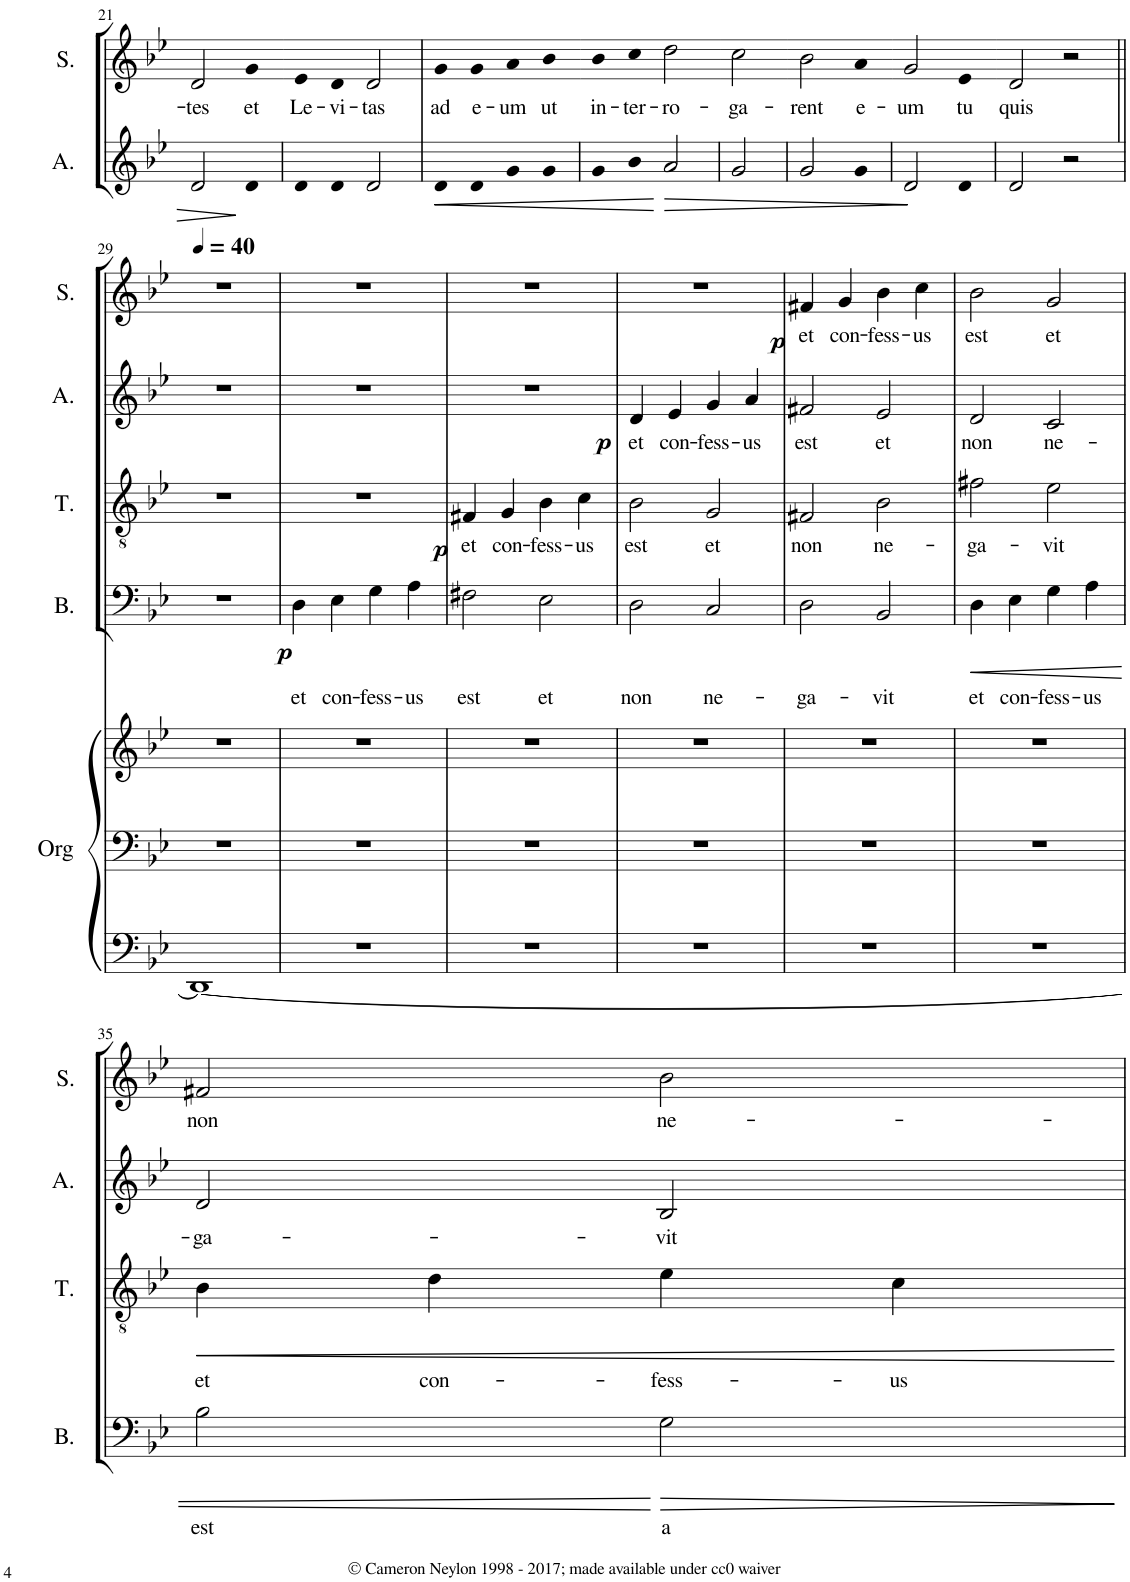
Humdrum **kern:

**kern	**kern	**text	**dynam	**kern	**text	**dynam	**kern	**text	**dynam	**kern	**text	**dynam
*part5	*part4	*part4	*part4	*part3	*part3	*part3	*part2	*part2	*part2	*part1	*part1	*part1
*staff5	*staff4	*staff4	*staff4	*staff3	*staff3	*staff3	*staff2	*staff2	*staff2	*staff1	*staff1	*staff1
*I"Organ	*I"Bass	*	*	*I"Tenor	*	*	*I"Alto	*	*	*I"Soprano	*	*
*I'Org	*I'B.	*	*	*I'T.	*	*	*I'A.	*	*	*I'S.	*	*
!!LO:PB:g=z
*clefF4	*clefF4	*	*	*clefGv2	*	*	*clefG2	*	*	*clefG2	*	*
*k[b-e-]	*k[b-e-]	*	*	*k[b-e-]	*	*	*k[b-e-]	*	*	*k[b-e-]	*	*
*B-:	*B-:	*	*	*B-:	*	*	*B-:	*	*	*B-:	*	*
*M4/4	*M4/4	*	*	*M4/4	*	*	*M4/4	*	*	*M4/4	*	*
=21	=21	=21	=21	=21	=21	=21	=21	=21	=21	=21	=21	=21
!	!	!	!	!	!	!	!	!	!	!	!LO:LY:b	!
2.r	1r	.	.	1r	.	.	2d/	.	.	2d/	-tes	.
!	!	!	!	!	!	!	!	!	!	!	!LO:LY:b	!
.	.	.	.	.	.	.	4d	.	.	4g	et	.
4ryy	.	.	.	.	.	.	4ryy	.	.	4ryy	.	.
=22-	=22-	=22-	=22-	=22-	=22-	=22-	=22-	=22-	=22-	=22-	=22-	=22-
!	!	!	!	!	!	!	!	!	!	!	!LO:LY:b	!
1r	1r	.	.	1r	.	.	4d	.	.	4e-	Le-	.
!	!	!	!	!	!	!	!	!	!	!	!LO:LY:b	!
.	.	.	.	.	.	.	4d	.	.	4d	-vi-	.
!	!	!	!	!	!	!	!	!	!	!	!LO:LY:b	!
.	.	.	.	.	.	.	2d/	.	.	2d/	-tas	.
=23	=23	=23	=23	=23	=23	=23	=23	=23	=23	=23	=23	=23
!	!	!	!	!	!	!	!	!	!LO:HP:b	!	!LO:LY:b	!
1r	1r	.	.	1r	.	.	4d	.	<	4g	ad	.
!	!	!	!	!	!	!	!	!	!	!	!LO:LY:b	!
.	.	.	.	.	.	.	4d	.	.	4g	e-	.
!	!	!	!	!	!	!	!	!	!	!	!LO:LY:b	!
.	.	.	.	.	.	.	4g	.	.	4a	-um	.
!	!	!	!	!	!	!	!	!	!	!	!LO:LY:b	!
.	.	.	.	.	.	.	4g	.	.	4b-	ut	.
=24-	=24-	=24-	=24-	=24-	=24-	=24-	=24-	=24-	=24-	=24-	=24-	=24-
!	!	!	!	!	!	!	!	!	!	!	!LO:LY:b	!
1r	1r	.	.	1r	.	.	4g	.	.	4b-	in-	.
!	!	!	!	!	!	!	!	!	!	!	!LO:LY:b	!
.	.	.	.	.	.	.	4b-	.	.	4cc	-ter-	.
!	!	!	!	!	!	!	!	!	!LO:HP:b	!	!LO:LY:b	!
.	.	.	.	.	.	.	2a/	.	>	2dd\	-ro-	.
.	.	.	.	.	.	.	.	.	[	.	.	.
=25-	=25-	=25-	=25-	=25-	=25-	=25-	=25-	=25-	=25-	=25-	=25-	=25-
!	!	!	!	!	!	!	!	!	!	!	!LO:LY:b	!
2r	1r	.	.	1r	.	.	2g/	.	.	2cc\	-ga-	.
2ryy	.	.	.	.	.	.	2ryy	.	.	2ryy	.	.
=26-	=26-	=26-	=26-	=26-	=26-	=26-	=26-	=26-	=26-	=26-	=26-	=26-
!	!	!	!	!	!	!	!	!	!	!	!LO:LY:b	!
2.r	1r	.	.	1r	.	.	2g/	.	.	2b-\	-rent	.
!	!	!	!	!	!	!	!	!	!	!	!LO:LY:b	!
.	.	.	.	.	.	.	4g	.	.	4a	e-	.
4ryy	.	.	.	.	.	.	4ryy	.	.	4ryy	.	.
=27-	=27-	=27-	=27-	=27-	=27-	=27-	=27-	=27-	=27-	=27-	=27-	=27-
!	!	!	!	!	!	!	!	!	!	!	!LO:LY:b	!
2.r	1r	.	.	1r	.	.	2d/	.	.	2g/	-um	.
!	!	!	!	!	!	!	!	!	!	!	!LO:LY:b	!
.	.	.	.	.	.	.	4d	.	]	4e-	tu	.
4ryy	.	.	.	.	.	.	4ryy	.	.	4ryy	.	.
=28-	=28-	=28-	=28-	=28-	=28-	=28-	=28-	=28-	=28-	=28-	=28-	=28-
!	!	!	!	!	!	!	!	!	!	!	!LO:LY:b	!
1r	1r	.	.	1r	.	.	2d/	.	.	2d/	quis	.
.	.	.	.	.	.	.	2r	.	.	2r	.	.
!!LO:LB:g=z
=29||	=29||	=29||	=29||	=29||	=29||	=29||	=29||	=29||	=29||	=29||	=29||	=29||
*	*	*	*	*	*	*	*	*	*	*MM40	*	*
1DD_	1r	.	.	1r	.	.	1r	.	.	1r	.	.
=30	=30	=30	=30	=30	=30	=30	=30	=30	=30	=30	=30	=30
!	!	!LO:LY:b	!LO:DY:b	!	!	!	!	!	!	!	!	!
1r	4D\	et	p	1r	.	.	1r	.	.	1r	.	.
!	!	!LO:LY:b	!	!	!	!	!	!	!	!	!	!
.	4E-\	con-	.	.	.	.	.	.	.	.	.	.
!	!	!LO:LY:b	!	!	!	!	!	!	!	!	!	!
.	4G\	-fess-	.	.	.	.	.	.	.	.	.	.
!	!	!LO:LY:b	!	!	!	!	!	!	!	!	!	!
.	4A\	-us	.	.	.	.	.	.	.	.	.	.
=31	=31	=31	=31	=31	=31	=31	=31	=31	=31	=31	=31	=31
!	!	!LO:LY:b	!	!	!LO:LY:b	!LO:DY:b	!	!	!	!	!	!
1r	2F#X\	est	.	4F#X/	et	p	1r	.	.	1r	.	.
!	!	!	!	!	!LO:LY:b	!	!	!	!	!	!	!
.	.	.	.	4G/	con-	.	.	.	.	.	.	.
!	!	!LO:LY:b	!	!	!LO:LY:b	!	!	!	!	!	!	!
.	2E-\	et	.	4B-\	-fess-	.	.	.	.	.	.	.
!	!	!	!	!	!LO:LY:b	!	!	!	!	!	!	!
.	.	.	.	4c\	-us	.	.	.	.	.	.	.
=32	=32	=32	=32	=32	=32	=32	=32	=32	=32	=32	=32	=32
!	!	!LO:LY:b	!	!	!LO:LY:b	!	!	!LO:LY:b	!LO:DY:b	!	!	!
1r	2D\	non	.	2B-\	est	.	4d/	et	p	1r	.	.
!	!	!	!	!	!	!	!	!LO:LY:b	!	!	!	!
.	.	.	.	.	.	.	4e-/	con-	.	.	.	.
!	!	!LO:LY:b	!	!	!LO:LY:b	!	!	!LO:LY:b	!	!	!	!
.	2C/	ne-	.	2G/	et	.	4g/	-fess-	.	.	.	.
!	!	!	!	!	!	!	!	!LO:LY:b	!	!	!	!
.	.	.	.	.	.	.	4a/	-us	.	.	.	.
=33	=33	=33	=33	=33	=33	=33	=33	=33	=33	=33	=33	=33
!	!	!LO:LY:b	!	!	!LO:LY:b	!	!	!LO:LY:b	!	!	!LO:LY:b	!LO:DY:b
1r	2D\	-ga-	.	2F#X/	non	.	2f#X/	est	.	4f#X/	et	p
!	!	!	!	!	!	!	!	!	!	!	!LO:LY:b	!
.	.	.	.	.	.	.	.	.	.	4g/	con-	.
!	!	!LO:LY:b	!	!	!LO:LY:b	!	!	!LO:LY:b	!	!	!LO:LY:b	!
.	2BB-/	-vit	.	2B-\	ne-	.	2e-/	et	.	4b-\	-fess-	.
!	!	!	!	!	!	!	!	!	!	!	!LO:LY:b	!
.	.	.	.	.	.	.	.	.	.	4cc\	-us	.
=34	=34	=34	=34	=34	=34	=34	=34	=34	=34	=34	=34	=34
!	!	!LO:LY:b	!LO:HP:b	!	!LO:LY:b	!	!	!LO:LY:b	!	!	!LO:LY:b	!
1r	4D\	et	<	2f#X\	-ga-	.	2d/	non	.	2b-\	est	.
!	!	!LO:LY:b	!	!	!	!	!	!	!	!	!	!
.	4E-\	con-	.	.	.	.	.	.	.	.	.	.
!	!	!LO:LY:b	!	!	!LO:LY:b	!	!	!LO:LY:b	!	!	!LO:LY:b	!
.	4G\	-fess-	.	2e-\	-vit	.	2c/	ne-	.	2g/	et	.
!	!	!LO:LY:b	!	!	!	!	!	!	!	!	!	!
.	4A\	-us	.	.	.	.	.	.	.	.	.	.
!!LO:LB:g=z
=35	=35	=35	=35	=35	=35	=35	=35	=35	=35	=35	=35	=35
!	!	!LO:LY:b	!	!	!LO:LY:b	!LO:HP:b	!	!LO:LY:b	!	!	!LO:LY:b	!
1r	2B-\	est	.	4B-\	et	<	2d/	-ga-	.	2f#X/	non	.
!	!	!	!	!	!LO:LY:b	!	!	!	!	!	!	!
.	.	.	.	4d\	con-	.	.	.	.	.	.	.
!	!	!LO:LY:b	!LO:HP:n=1:b	!	!LO:LY:b	!	!	!LO:LY:b	!	!	!LO:LY:b	!
.	2G\	a	[ >	4e-\	-fess-	.	2B-/	-vit	.	2b-\	ne-	.
!	!	!	!	!	!LO:LY:b	!	!	!	!	!	!	!
.	.	.	.	4c\	-us	.	.	.	.	.	.	.
.	.	.	]	.	.	[	.	.	.	.	.	.
=	=	=	=	=	=	=	=	=	=	=	=	=
*-	*-	*-	*-	*-	*-	*-	*-	*-	*-	*-	*-	*-
